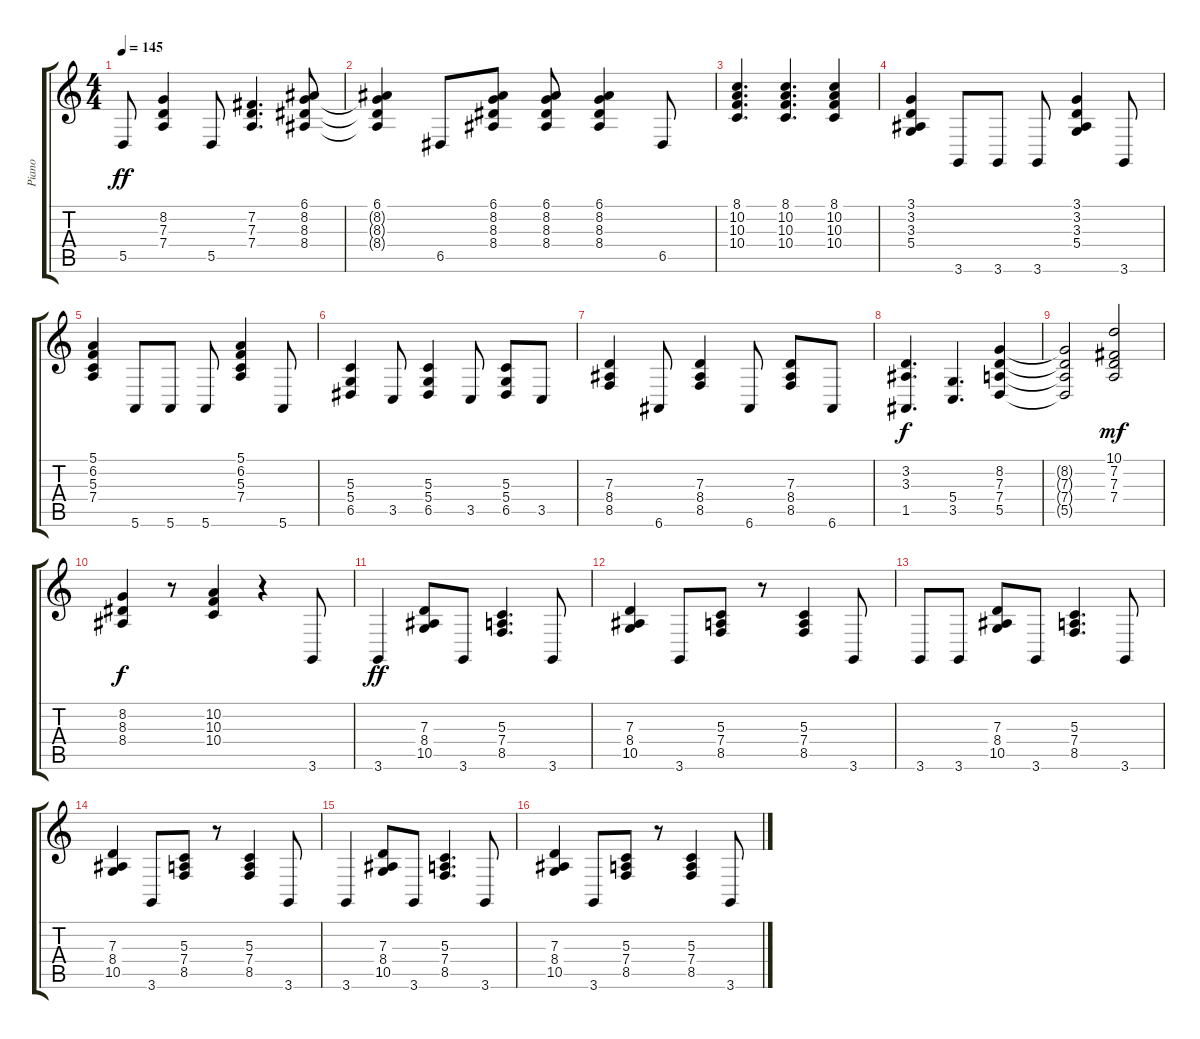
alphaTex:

\track ("Piano" "Piano") {instrument acousticgrandpiano}
\staff {score tabs}
\tuning (E4 B3 G3 D3 A2 E2) {hide}
\ts (4 4)
\tempo 145
\clef g2
\ks c
5.5{t}.8{dy ff} (8.2 7.3 7.4).4 5.5.8 (7.2 7.3 7.4).4{d} (6.1 8.2 8.3 8.4).8 |
(6.1 8.2{t} 8.3{t} 8.4{t}).4 6.5.8 (6.1 8.2 8.3 8.4).8 (6.1 8.2 8.3 8.4).8 (6.1 8.2 8.3 8.4).4 6.5.8 |
(8.1 10.2 10.3 10.4).4{d} (8.1 10.2 10.3 10.4).4{d} (8.1 10.2 10.3 10.4).4 |
(3.1 3.2 3.3 5.4).4 3.6.8 3.6.8 3.6.8 (3.1 3.2 3.3 5.4).4 3.6.8 |
(5.1 6.2 5.3 7.4).4 5.6.8 5.6.8 5.6.8 (5.1 6.2 5.3 7.4).4 5.6.8 |
(5.3 5.4 6.5).4 3.5.8 (5.3 5.4 6.5).4 3.5.8 (5.3 5.4 6.5).8 3.5.8 |
(7.3 8.4 8.5).4 6.6.8 (7.3 8.4 8.5).4 6.6.8 (7.3 8.4 8.5).8 6.6.8 |
(3.2 3.3 1.5).4{d dy f} (5.4 3.5).4{d} (8.2 7.3 7.4 5.5).4 |
(8.2{t} 7.3{t} 7.4{t} 5.5{t}).2 (10.1 7.2 7.3 7.4).2{dy mf} |
(8.2 8.3 8.4).4{dy f} r.8 (10.2 10.3 10.4).4 r.4 3.6.8 |
3.6.4{dy ff} (7.3 8.4 10.5).8 3.6.8 (5.3 7.4 8.5).4{d} 3.6.8 |
(7.3 8.4 10.5).4 3.6.8 (5.3 7.4 8.5).8 r.8 (5.3 7.4 8.5).4 3.6.8 |
3.6.8 3.6.8 (7.3 8.4 10.5).8 3.6.8 (5.3 7.4 8.5).4{d} 3.6.8 |
(7.3 8.4 10.5).4 3.6.8 (5.3 7.4 8.5).8 r.8 (5.3 7.4 8.5).4 3.6.8 |
3.6.4 (7.3 8.4 10.5).8 3.6.8 (5.3 7.4 8.5).4{d} 3.6.8 |
(7.3 8.4 10.5).4 3.6.8 (5.3 7.4 8.5).8 r.8 (5.3 7.4 8.5).4 3.6.8
